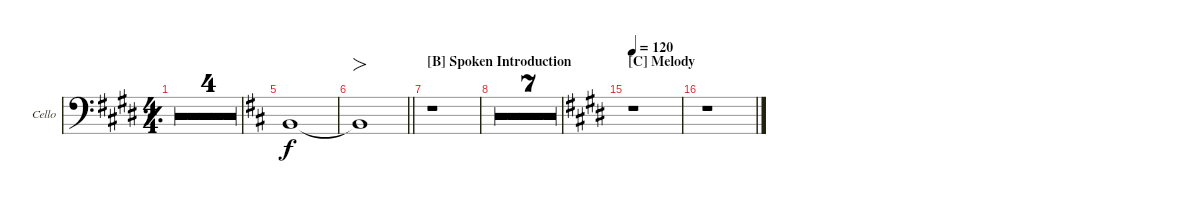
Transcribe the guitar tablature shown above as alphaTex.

\defaultSystemsLayout 4
\bracketExtendMode groupsimilarinstruments
\firstSystemTrackNameOrientation horizontal
\otherSystemsTrackNameOrientation horizontal
\track ("Cello" "Cello") {multiBarRest instrument cello}
\staff {score}
\tuning (A3 D3 G2 C2)
\ts (4 4)
\tempo 110
\clef f4
\simile simple
\ks e
|
|
|
|
\ks bminor
4.3.1 |
\barLineRight lightlight
4.3{t}.1{fo} |
\section ("B" "Spoken Introduction")
r.1 |
r.1 |
r.1 |
r.1 |
r.1 |
r.1 |
r.1 |
\barLineRight lightlight
r.1 |
\section ("C" "Melody")
\tempo 120
\ks e
r.1 |
r.1
